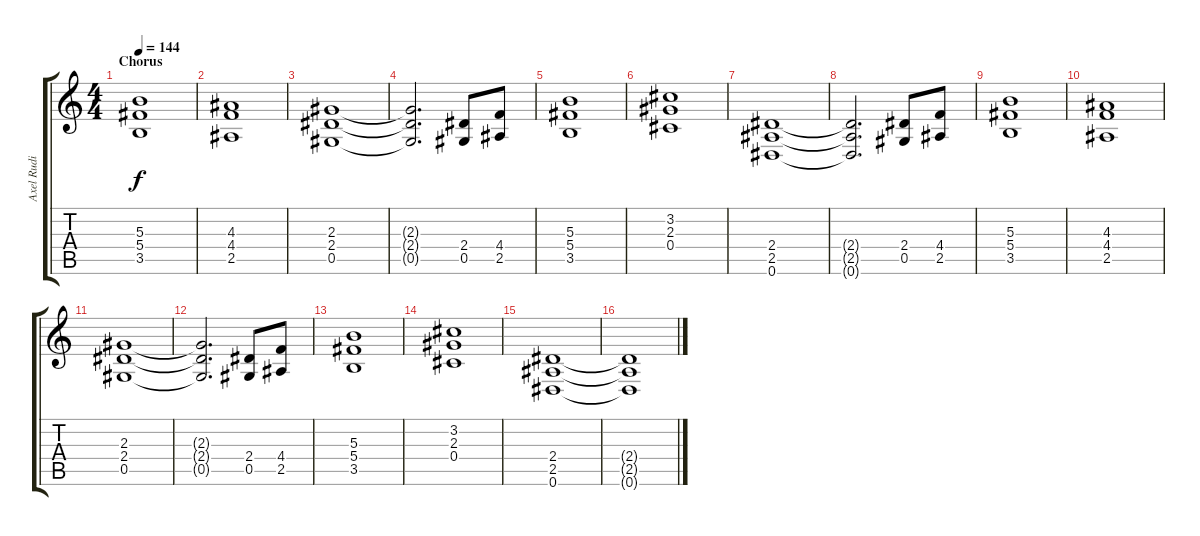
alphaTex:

\track ("Axel Rudi Pell" "Axel Rudi ") {instrument distortionguitar}
\staff {score tabs}
\tuning (Eb4 Bb3 Gb3 Db3 Ab2 Eb2) {hide}
\ts (4 4)
\section ("" "Chorus")
\tempo 144
\clef g2
\ks c
(5.3 5.4 3.5).1{dy f} |
(4.3 4.4 2.5).1 |
(2.3 2.4 0.5).1 |
(2.3{t} 2.4{t} 0.5{t}).2{d} (2.4 0.5).8 (4.4 2.5).8 |
(5.3 5.4 3.5).1 |
(3.2 2.3 0.4).1 |
(2.4 2.5 0.6).1 |
(2.4{t} 2.5{t} 0.6{t}).2{d} (2.4 0.5).8 (4.4 2.5).8 |
(5.3 5.4 3.5).1 |
(4.3 4.4 2.5).1 |
(2.3 2.4 0.5).1 |
(2.3{t} 2.4{t} 0.5{t}).2{d} (2.4 0.5).8 (4.4 2.5).8 |
(5.3 5.4 3.5).1 |
(3.2 2.3 0.4).1 |
(2.4 2.5 0.6).1 |
(2.4{t} 2.5{t} 0.6{t}).1
